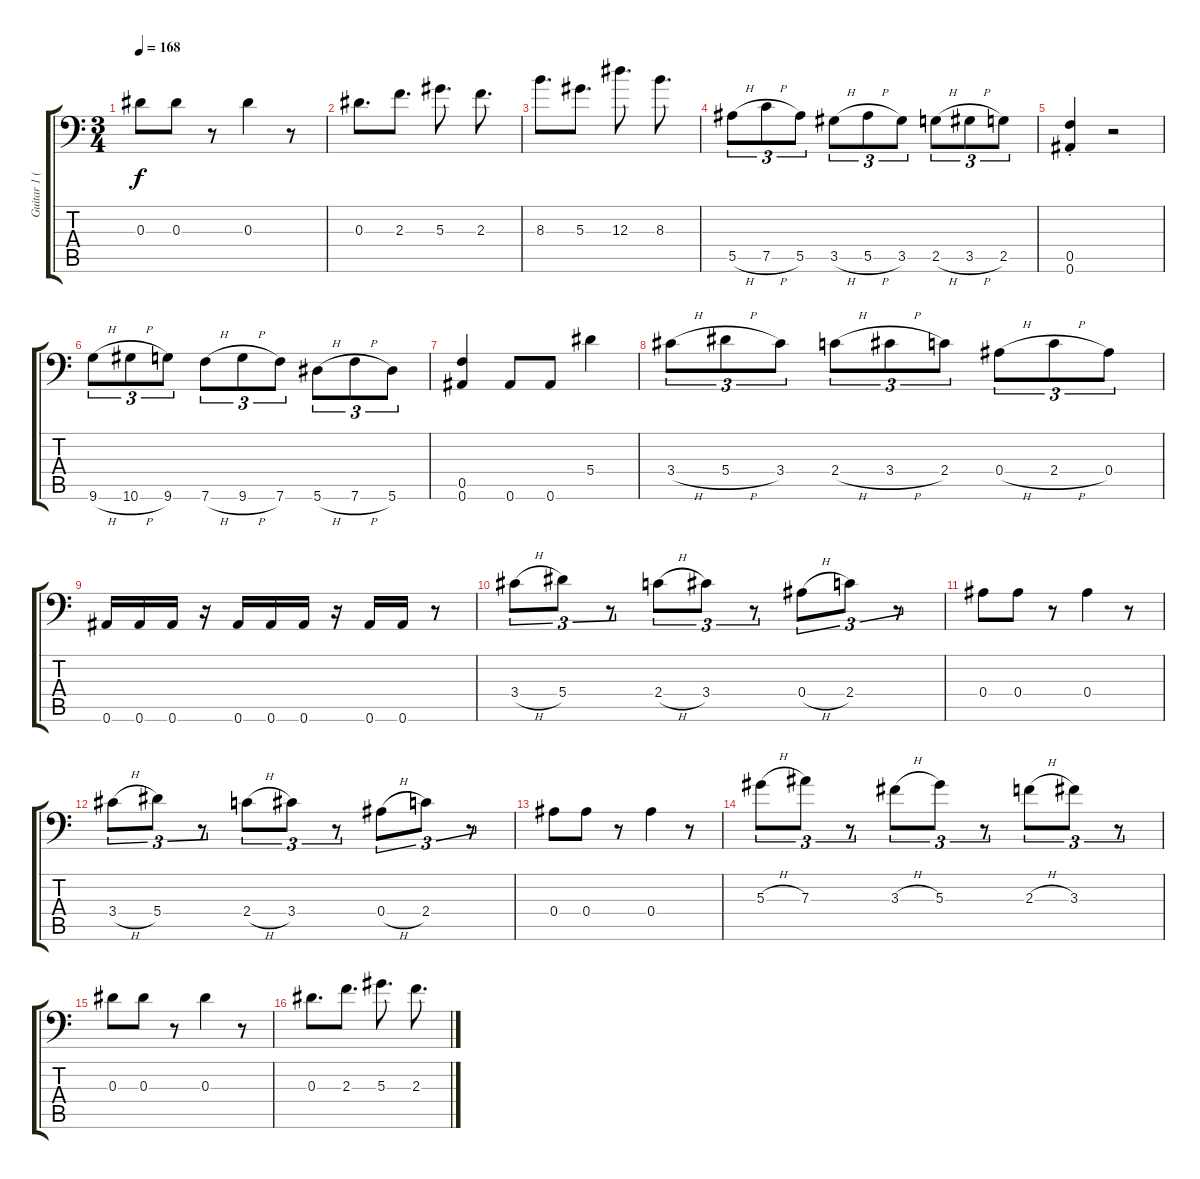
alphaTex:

\track ("Guitar 1 (Left)" "Guitar 1 (") {instrument distortionguitar}
\staff {score tabs}
\tuning (C4 G3 Eb3 Bb2 F2 Bb1) {hide}
\ts (3 4)
\tempo 168
\clef f4
\ks c
0.3.8{dy f} 0.3.8 r.8 0.3.4 r.8 |
0.3.8{d} 2.3.8{d} 5.3.8{d} 2.3.8{d} |
8.3.8{d} 5.3.8{d} 12.3.8{d} 8.3.8{d} |
5.5{h}.8{tu (3 2)} 7.5{h}.8{tu (3 2)} 5.5.8{tu (3 2)} 3.5{h}.8{tu (3 2)} 5.5{h}.8{tu (3 2)} 3.5.8{tu (3 2)} 2.5{h}.8{tu (3 2)} 3.5{h}.8{tu (3 2)} 2.5.8{tu (3 2)} |
(0.5{st} 0.6{st}).4 r.2 |
9.6{h}.8{tu (3 2)} 10.6{h}.8{tu (3 2)} 9.6.8{tu (3 2)} 7.6{h}.8{tu (3 2)} 9.6{h}.8{tu (3 2)} 7.6.8{tu (3 2)} 5.6{h}.8{tu (3 2)} 7.6{h}.8{tu (3 2)} 5.6.8{tu (3 2)} |
(0.5 0.6).4 0.6.8 0.6.8 5.4.4 |
3.4{h}.8{tu (3 2)} 5.4{h}.8{tu (3 2)} 3.4.8{tu (3 2)} 2.4{h}.8{tu (3 2)} 3.4{h}.8{tu (3 2)} 2.4.8{tu (3 2)} 0.4{h}.8{tu (3 2)} 2.4{h}.8{tu (3 2)} 0.4.8{tu (3 2)} |
0.6.16 0.6.16 0.6.16 r.16 0.6.16 0.6.16 0.6.16 r.16 0.6.16 0.6.16 r.8 |
3.4{h}.8{tu (3 2)} 5.4.8{tu (3 2)} r.8{tu (3 2)} 2.4{h}.8{tu (3 2)} 3.4.8{tu (3 2)} r.8{tu (3 2)} 0.4{h}.8{tu (3 2)} 2.4.8{tu (3 2)} r.8{tu (3 2)} |
0.4.8 0.4.8 r.8 0.4.4 r.8 |
3.4{h}.8{tu (3 2)} 5.4.8{tu (3 2)} r.8{tu (3 2)} 2.4{h}.8{tu (3 2)} 3.4.8{tu (3 2)} r.8{tu (3 2)} 0.4{h}.8{tu (3 2)} 2.4.8{tu (3 2)} r.8{tu (3 2)} |
0.4.8 0.4.8 r.8 0.4.4 r.8 |
5.3{h}.8{tu (3 2)} 7.3.8{tu (3 2)} r.8{tu (3 2)} 3.3{h}.8{tu (3 2)} 5.3.8{tu (3 2)} r.8{tu (3 2)} 2.3{h}.8{tu (3 2)} 3.3.8{tu (3 2)} r.8{tu (3 2)} |
0.3.8 0.3.8 r.8 0.3.4 r.8 |
0.3.8{d} 2.3.8{d} 5.3.8{d} 2.3.8{d}
